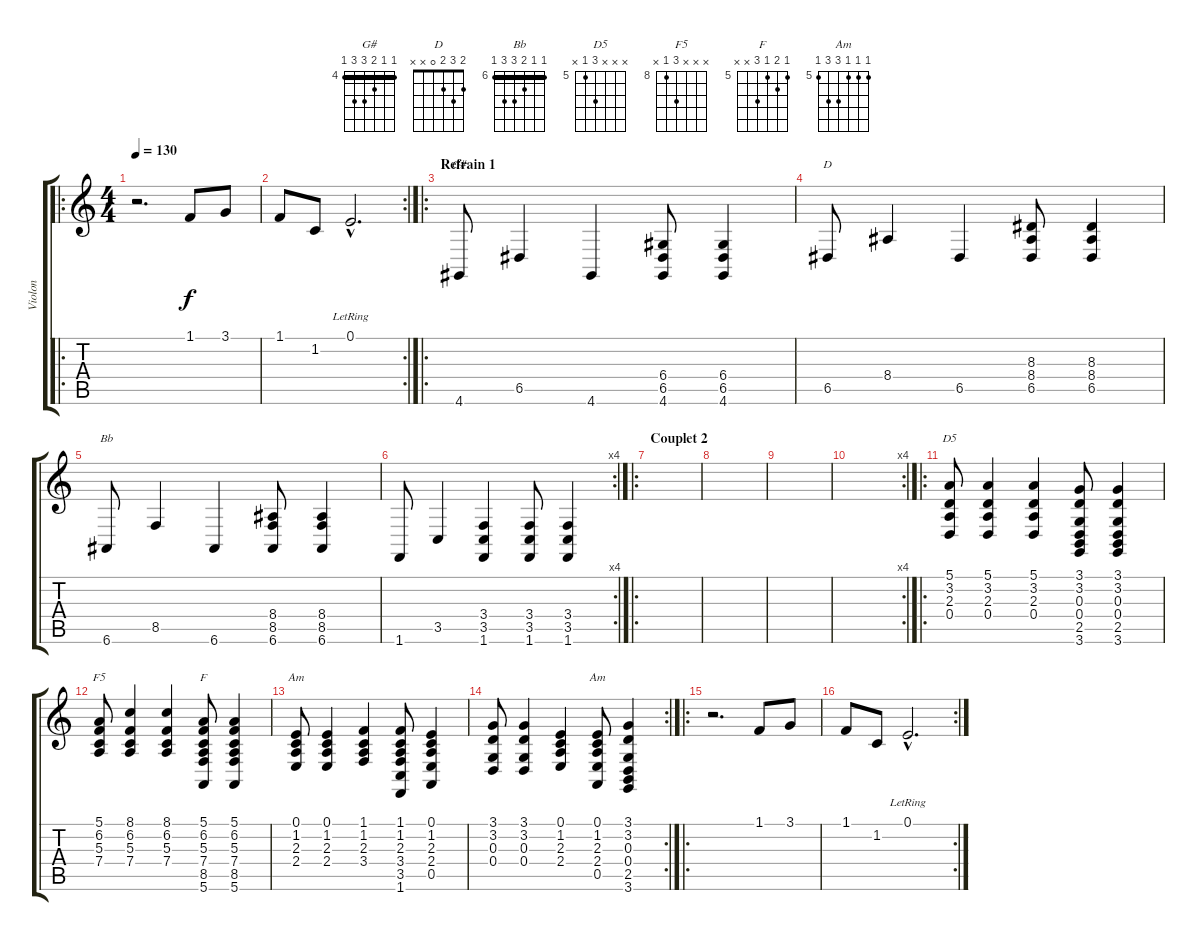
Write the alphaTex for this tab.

\track ("Violon" "Violon") {instrument violin}
\staff {score tabs}
\tuning (E4 B3 G3 D3 A2 E2) {hide}
\chord ("G#" 4 4 5 6 6 4) {firstfret 4 barre 4}
\chord ("D" 2 3 2 0 x x)
\chord ("Bb" 6 6 7 8 8 6) {firstfret 6 barre 6}
\chord ("D5" x x x 7 5 x) {firstfret 5}
\chord ("F5" x x x 10 8 x) {firstfret 8}
\chord ("F" 5 6 5 7 x x) {firstfret 5}
\chord ("Am" 0 1 2 2 0 x)
\chord ("Am" 5 5 5 7 7 5) {firstfret 5}
\ro
\ts (4 4)
\tempo 130
\clef g2
\ks c
r.2{d dy f} 1.1.8 3.1.8 |
\rc 2
1.1.8 1.2.8 0.1{hac lr}.2{d} |
\ro
\section ("" "Refrain 1")
4.6.8{ch "G#"} 6.5.4 4.6.4 (6.4 6.5 4.6).8 (6.4 6.5 4.6).4 |
6.5.8{ch "D"} 8.4.4 6.5.4 (8.3 8.4 6.5).8 (8.3 8.4 6.5).4 |
6.6.8{ch "Bb"} 8.5.4 6.6.4 (8.4 8.5 6.6).8 (8.4 8.5 6.6).4 |
\rc 4
1.6.8 3.5.4 (3.4 3.5 1.6).4 (3.4 3.5 1.6).8 (3.4 3.5 1.6).4 |
\ro
\section ("" "Couplet 2")
|
|
|
\rc 4
|
\ro
(5.1 3.2 2.3 0.4).8{ch "D5"} (5.1 3.2 2.3 0.4).4 (5.1 3.2 2.3 0.4).4 (3.1 3.2 0.3 0.4 2.5 3.6).8 (3.1 3.2 0.3 0.4 2.5 3.6).4 |
(5.1 6.2 5.3 7.4).8{ch "F5"} (8.1 6.2 5.3 7.4).4 (8.1 6.2 5.3 7.4).4 (5.1 6.2 5.3 7.4 8.5 5.6).8{ch "F"} (5.1 6.2 5.3 7.4 8.5 5.6).4 |
(0.1 1.2 2.3 2.4).8{ch "Am"} (0.1 1.2 2.3 2.4).4 (1.1 1.2 2.3 3.4).4 (1.1 1.2 2.3 3.4 3.5 1.6).8 (0.1 1.2 2.3 2.4 0.5).4 |
\rc 2
(3.1 3.2 0.3 0.4).8 (3.1 3.2 0.3 0.4).4 (0.1 1.2 2.3 2.4).4 (0.1 1.2 2.3 2.4 0.5).8{ch "Am"} (3.1 3.2 0.3 0.4 2.5 3.6).4 |
\ro
r.2{d} 1.1.8 3.1.8 |
\rc 2
1.1.8 1.2.8 0.1{hac lr}.2{d}
